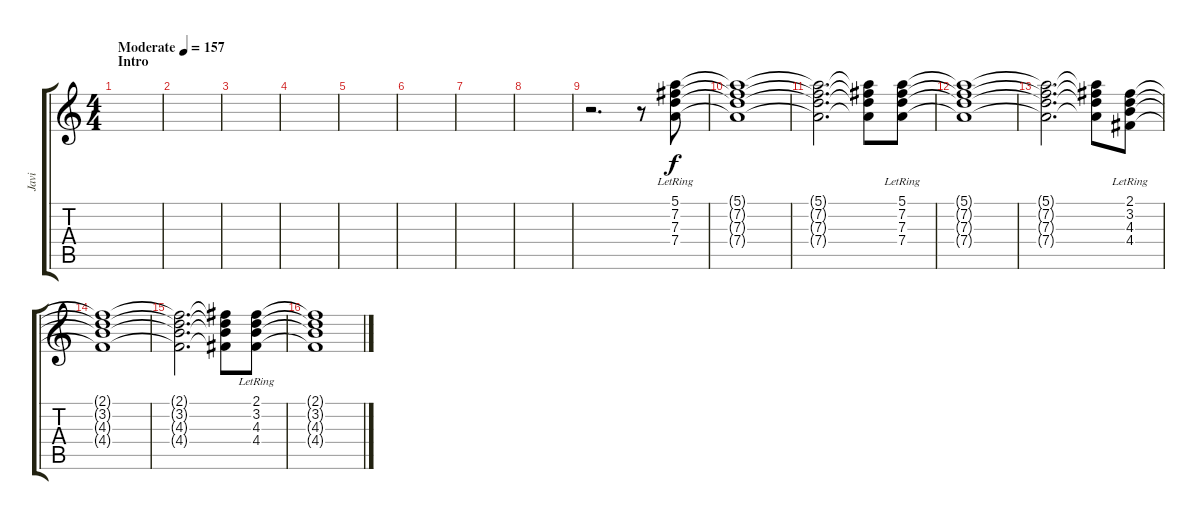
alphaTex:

\track ("Javi" "Javi") {instrument acousticguitarsteel}
\staff {score tabs}
\tuning (E4 B3 G3 D3 A2 E2) {hide}
\ts (4 4)
\section ("" "Intro")
\tempo (157 "Moderate")
\clef g2
\ks c
|
|
|
|
|
|
|
|
r.2{d} r.8 (5.1{lr} 7.2{lr} 7.3{lr} 7.4{lr}).8 |
(5.1{t} 7.2{t} 7.3{t} 7.4{t}).1 |
(5.1{t} 7.2{t} 7.3{t} 7.4{t}).2{d} (5.1{t} 7.2{t} 7.3{t} 7.4{t}).8 (5.1{lr} 7.2{lr} 7.3{lr} 7.4{lr}).8 |
(5.1{t} 7.2{t} 7.3{t} 7.4{t}).1 |
(5.1{t} 7.2{t} 7.3{t} 7.4{t}).2{d} (5.1{t} 7.2{t} 7.3{t} 7.4{t}).8 (2.1{lr} 3.2{lr} 4.3{lr} 4.4{lr}).8 |
(2.1{t} 3.2{t} 4.3{t} 4.4{t}).1 |
(2.1{t} 3.2{t} 4.3{t} 4.4{t}).2{d} (2.1{t} 3.2{t} 4.3{t} 4.4{t}).8 (2.1{lr} 3.2{lr} 4.3{lr} 4.4{lr}).8 |
(2.1{t} 3.2{t} 4.3{t} 4.4{t}).1
